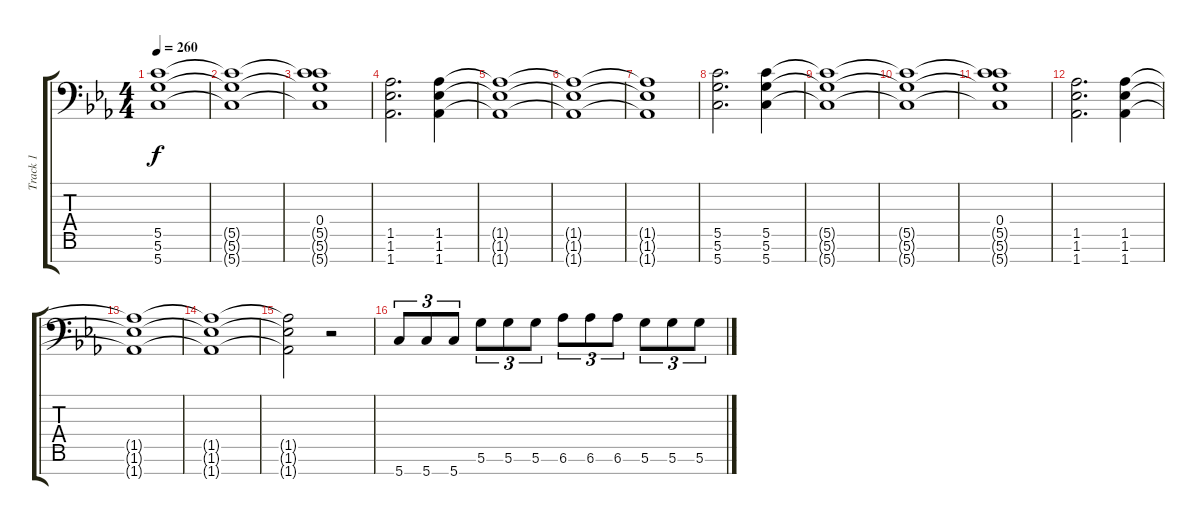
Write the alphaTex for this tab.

\track ("Track 1" "Track 1") {instrument acousticguitarsteel}
\staff {score tabs}
\tuning (D4 A3 E3 C3 G2 D2 G1) {hide}
\ts (4 4)
\tempo 260
\clef f4
\ks cminor
(5.5{t} 5.6{t} 5.7{t}).1{dy f} |
(5.5{t} 5.6{t} 5.7{t}).1 |
(0.4 5.5{t} 5.6{t} 5.7{t}).1 |
(1.5 1.6 1.7).2{d} (1.5 1.6 1.7).4 |
(1.5{t} 1.6{t} 1.7{t}).1 |
(1.5{t} 1.6{t} 1.7{t}).1 |
(1.5{t} 1.6{t} 1.7{t}).1 |
(5.5 5.6 5.7).2{d} (5.5 5.6 5.7).4 |
(5.5{t} 5.6{t} 5.7{t}).1 |
(5.5{t} 5.6{t} 5.7{t}).1 |
(0.4 5.5{t} 5.6{t} 5.7{t}).1 |
(1.5 1.6 1.7).2{d} (1.5 1.6 1.7).4 |
(1.5{t} 1.6{t} 1.7{t}).1 |
(1.5{t} 1.6{t} 1.7{t}).1 |
(1.5{t} 1.6{t} 1.7{t}).2 r.2 |
5.7.8{tu (3 2)} 5.7.8{tu (3 2)} 5.7.8{tu (3 2)} 5.6.8{tu (3 2)} 5.6.8{tu (3 2)} 5.6.8{tu (3 2)} 6.6.8{tu (3 2)} 6.6.8{tu (3 2)} 6.6.8{tu (3 2)} 5.6.8{tu (3 2)} 5.6.8{tu (3 2)} 5.6.8{tu (3 2)}
